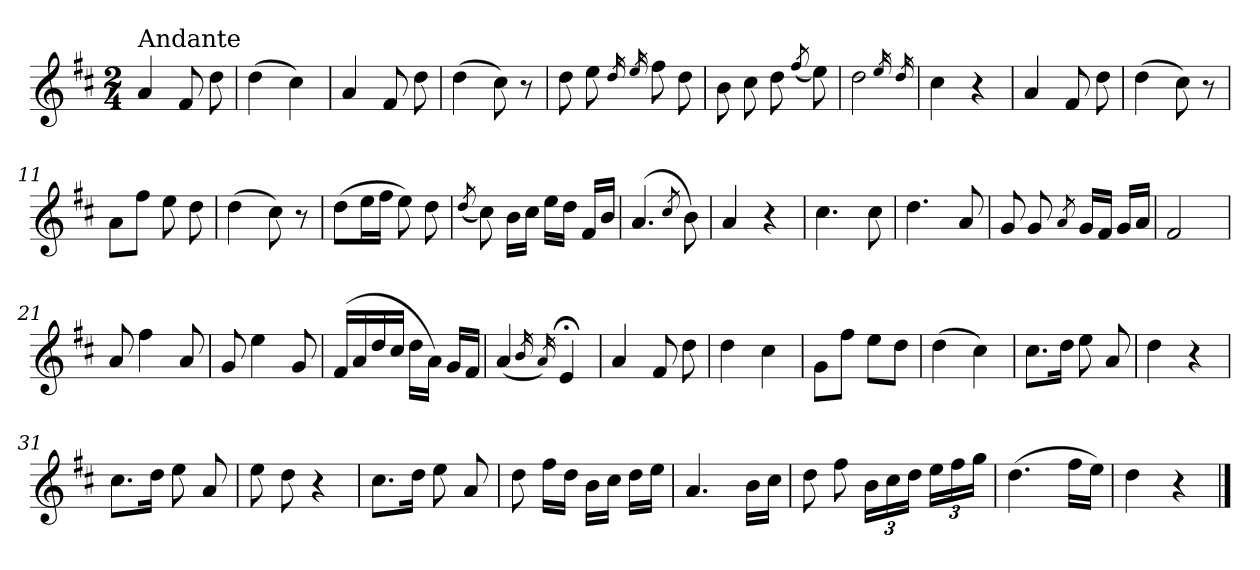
**kern
*part1
*staff1
*clefG2
*k[f#c#]
*D:
*M2/4
=1
!LO:TX:a:t=Andante
4a/
8f#/
8dd\
=2
(>4dd\
4cc#\)
=3
4a/
8f#/
8dd\
=4
(>4dd\
8cc#\)
8r
=5
8dd\
8ee\
16qdd/
16qee/
8ff#\
8dd\
=6
8b\
8cc#\
8dd\
(<8qff#/
8ee\)
=7
2dd\
16qee/
16qdd/
=8
4cc#\
4r
!!LO:LB:g=z
=9
4a/
8f#/
8dd\
=10
(>4dd\
8cc#\)
8r
=11
8a\L
8ff#\J
8ee\
8dd\
=12
(>4dd\
8cc#\)
8r
=13
(>8dd\L
16ee\L
16ff#\JJ
8ee\)
8dd\
=14
(<8qdd/
8cc#\)
16b\LL
16cc#\JJ
16ee\LL
16dd\JJ
16f#/LL
16b/JJ
=15
(>4.a/
8qcc#/
8b\)
=16
4a/
4r
=17
4.cc#\
8cc#\
!!LO:LB:g=z
=18
4.dd\
8a/
=19
8g/
8g/
8qa/
16g/LL
16f#/JJ
16g/LL
16a/JJ
=20
2f#/
=21
8a/
4ff#\
8a/
=22
8g/
4ee\
8g/
=23
(>16f#/LL
16a/
16dd/
16cc#/JJ
16dd\LL
16a\JJ)
16g/LL
16f#/JJ
=24
(<4a/
16qb/
16qa/)
4e;</
=25
4a/
8f#/
8dd\
!!LO:LB:g=z
=26
4dd\
4cc#\
=27
8g\L
8ff#\J
8ee\L
8dd\J
=28
(>4dd\
4cc#\)
=29
8.cc#\L
16dd\Jk
8ee\
8a/
=30
4dd\
4r
=31
8.cc#\L
16dd\Jk
8ee\
8a/
=32
8ee\
8dd\
4r
=33
8.cc#\L
16dd\Jk
8ee\
8a/
=34
8dd\
16ff#\LL
16dd\JJ
16b\LL
16cc#\JJ
16dd\LL
16ee\JJ
!!LO:LB:g=z
=35
4.a/
16b\LL
16cc#\JJ
=36
8dd\
8ff#\
24b\LL
24cc#\
24dd\JJ
24ee\LL
24ff#\
24gg\JJ
=37
(>4.dd\
16ff#\LL
16ee\JJ)
=38
4dd\
4r
==
*-
